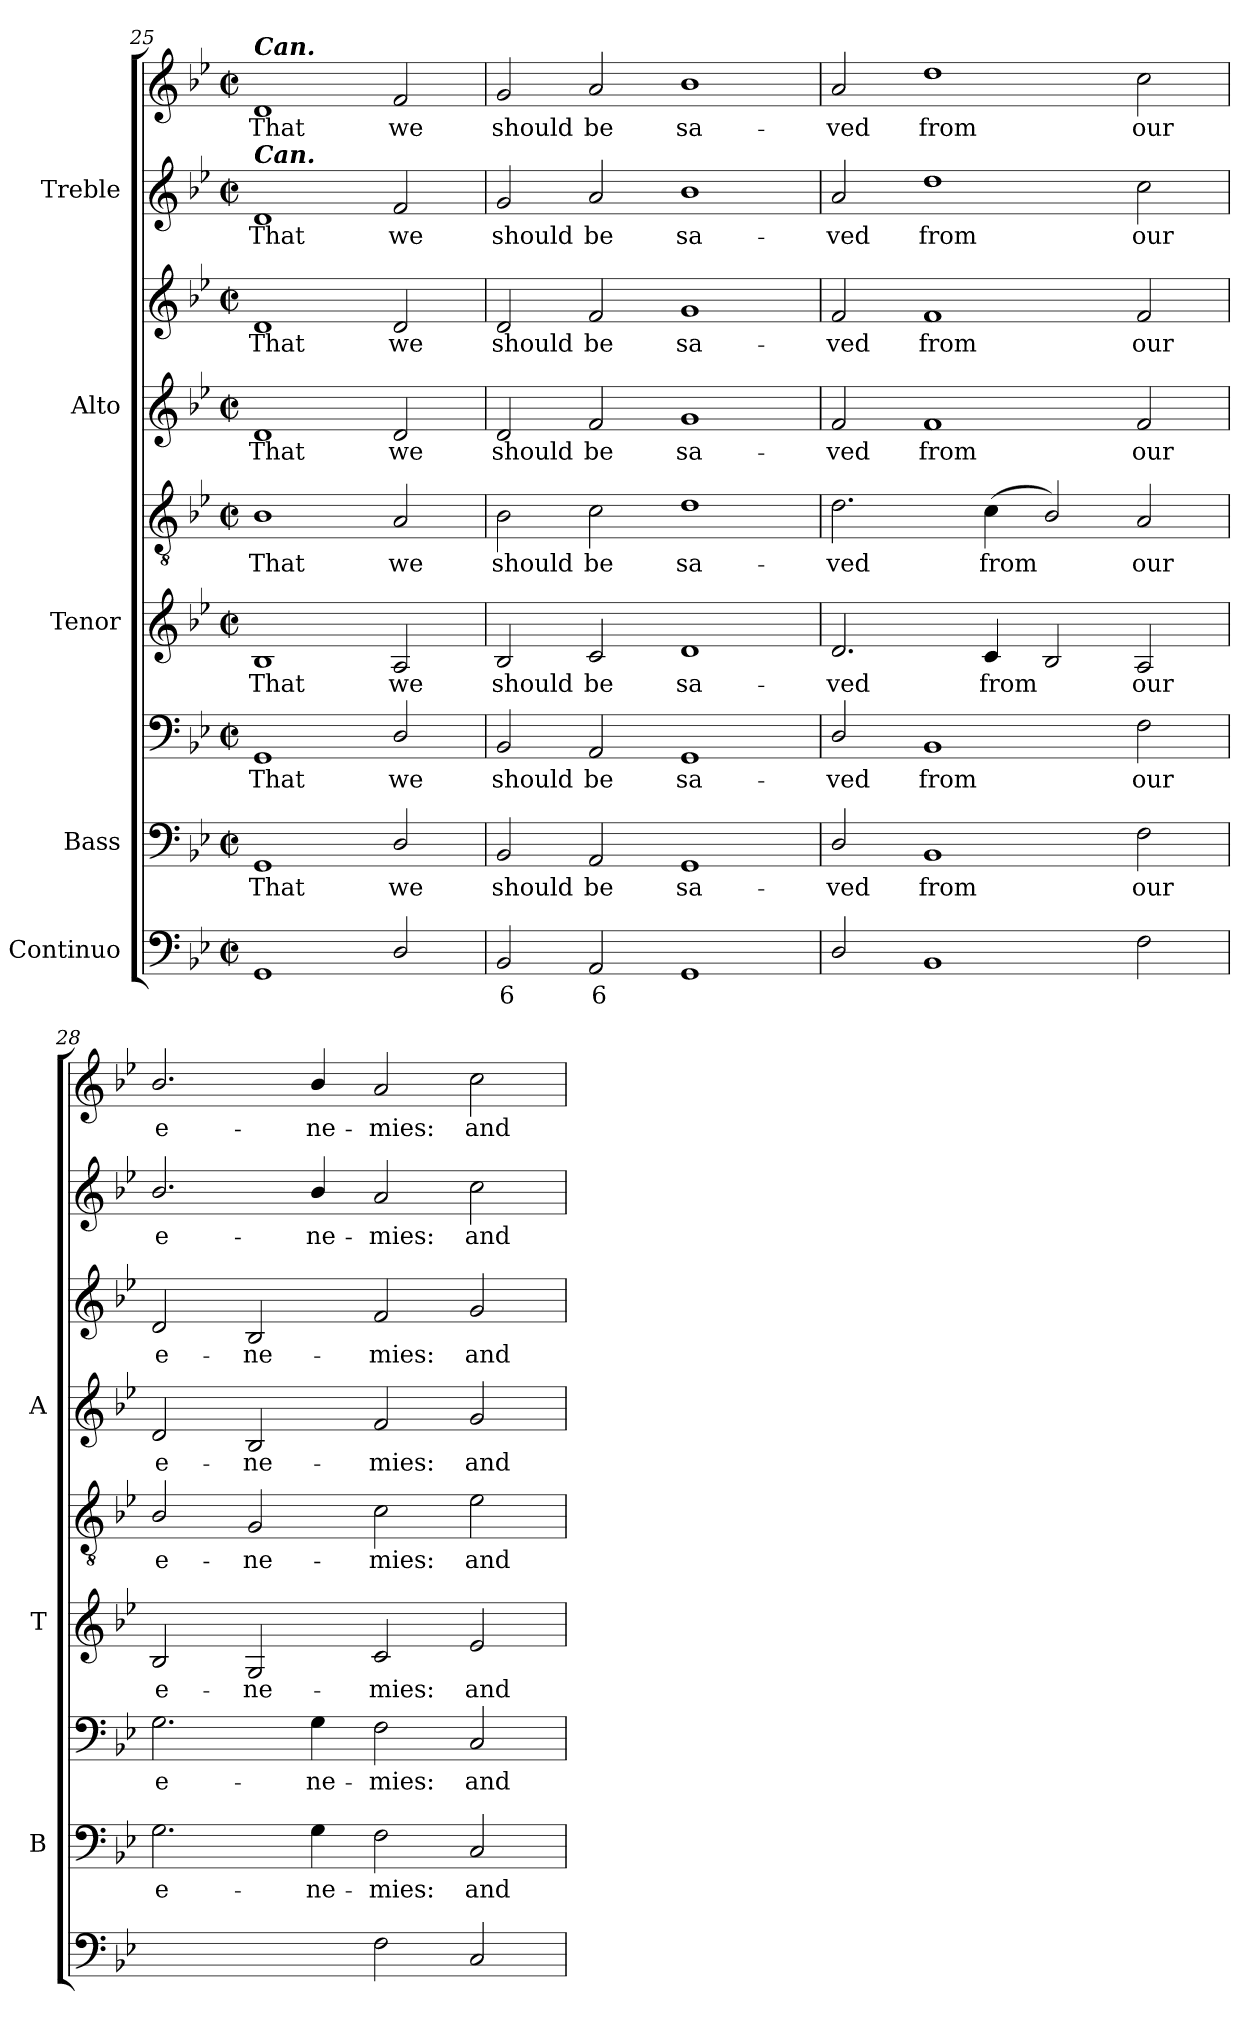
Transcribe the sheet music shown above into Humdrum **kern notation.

**kern	**text	**kern	**text	**kern	**text	**kern	**text	**kern	**text	**kern	**text	**kern	**text	**kern	**text	**kern	**text
*part5	*part5	*part4	*part4	*part4	*part4	*part3	*part3	*part3	*part3	*part2	*part2	*part2	*part2	*part1	*part1	*part1	*part1
*staff9	*staff9	*staff8	*staff8	*staff7	*staff7	*staff6	*staff6	*staff5	*staff5	*staff4	*staff4	*staff3	*staff3	*staff2	*staff2	*staff1	*staff1
*I"Continuo	*	*I"Bass	*	*	*	*I"Tenor	*	*	*	*I"Alto	*	*	*	*I"Treble	*	*	*
*	*	*I'B	*	*	*	*I'T	*	*	*	*I'A	*	*	*	*	*	*	*
*clefF4	*	*	*	*clefF4	*	*	*	*clefGv2	*	*	*	*clefG2	*	*	*	*clefG2	*
*k[b-e-]	*	*k[b-e-]	*	*k[b-e-]	*	*k[b-e-]	*	*k[b-e-]	*	*k[b-e-]	*	*k[b-e-]	*	*k[b-e-]	*	*k[b-e-]	*
*B-:	*	*B-:	*	*B-:	*	*B-:	*	*B-:	*	*B-:	*	*B-:	*	*B-:	*	*B-:	*
*M4/2	*	*M4/2	*	*M4/2	*	*M4/2	*	*M4/2	*	*M4/2	*	*M4/2	*	*M4/2	*	*M4/2	*
*met(c|)	*	*met(c|)	*	*met(c|)	*	*met(c|)	*	*met(c|)	*	*met(c|)	*	*met(c|)	*	*met(c|)	*	*met(c|)	*
=25	=25	=25	=25	=25	=25	=25	=25	=25	=25	=25	=25	=25	=25	=25	=25	=25	=25
!	!	!	!	!	!	!	!	!	!	!	!	!	!	!	!	!LO:TX:a:Bi:t=Can.	!
!	!	!	!	!	!	!	!	!	!	!	!	!	!	!LO:TX:a:Bi:t=Can.	!	!	!
!	!	!	!LO:LY:b	!	!LO:LY:b	!	!LO:LY:b	!	!LO:LY:b	!	!LO:LY:b	!	!LO:LY:b	!	!LO:LY:b	!	!LO:LY:b
1GG	.	1GG	That	1GG	That	1B-	That	1B-	That	1d	That	1d	That	1d	That	1d	That
!	!	!	!LO:LY:b	!	!LO:LY:b	!	!LO:LY:b	!	!LO:LY:b	!	!LO:LY:b	!	!LO:LY:b	!	!LO:LY:b	!	!LO:LY:b
2D/	.	2D/	we	2D/	we	2A	we	2A	we	2d	we	2d	we	2f	we	2f	we
=26	=26	=26	=26	=26	=26	=26	=26	=26	=26	=26	=26	=26	=26	=26	=26	=26	=26
!	!LO:LY:b	!	!LO:LY:b	!	!LO:LY:b	!	!LO:LY:b	!	!LO:LY:b	!	!LO:LY:b	!	!LO:LY:b	!	!LO:LY:b	!	!LO:LY:b
2BB-	6	2BB-	should	2BB-	should	2B-	should	2B-	should	2d	should	2d	should	2g	should	2g	should
!	!LO:LY:b	!	!LO:LY:b	!	!LO:LY:b	!	!LO:LY:b	!	!LO:LY:b	!	!LO:LY:b	!	!LO:LY:b	!	!LO:LY:b	!	!LO:LY:b
2AA	6	2AA	be	2AA	be	2c	be	2c	be	2f	be	2f	be	2a	be	2a	be
!	!	!	!LO:LY:b	!	!LO:LY:b	!	!LO:LY:b	!	!LO:LY:b	!	!LO:LY:b	!	!LO:LY:b	!	!LO:LY:b	!	!LO:LY:b
1GG	.	1GG	sa-	1GG	sa-	1d	sa-	1d	sa-	1g	sa-	1g	sa-	1b-	sa-	1b-	sa-
=27	=27	=27	=27	=27	=27	=27	=27	=27	=27	=27	=27	=27	=27	=27	=27	=27	=27
!	!	!	!LO:LY:b	!	!LO:LY:b	!	!LO:LY:b	!	!LO:LY:b	!	!LO:LY:b	!	!LO:LY:b	!	!LO:LY:b	!	!LO:LY:b
2D/	.	2D/	-ved	2D/	-ved	2.d	-ved	2.d	-ved	2f	-ved	2f	-ved	2a	-ved	2a	-ved
!	!	!	!LO:LY:b	!	!LO:LY:b	!	!	!	!	!	!LO:LY:b	!	!LO:LY:b	!	!LO:LY:b	!	!LO:LY:b
1BB-	.	1BB-	from	1BB-	from	.	.	.	.	1f	from	1f	from	1dd	from	1dd	from
!	!	!	!	!	!	!	!LO:LY:b	!	!LO:LY:b	!	!	!	!	!	!	!	!
.	.	.	.	.	.	4c	from	(<4c	from	.	.	.	.	.	.	.	.
.	.	.	.	.	.	2B-/	.	2B-/)	.	.	.	.	.	.	.	.	.
!	!	!	!LO:LY:b	!	!LO:LY:b	!	!LO:LY:b	!	!LO:LY:b	!	!LO:LY:b	!	!LO:LY:b	!	!LO:LY:b	!	!LO:LY:b
2F	.	2F	our	2F	our	2A	our	2A	our	2f	our	2f	our	2cc	our	2cc	our
=28	=28	=28	=28	=28	=28	=28	=28	=28	=28	=28	=28	=28	=28	=28	=28	=28	=28
!	!LO:LY:b	!	!LO:LY:b	!	!LO:LY:b	!	!LO:LY:b	!	!LO:LY:b	!	!LO:LY:b	!	!LO:LY:b	!	!LO:LY:b	!	!LO:LY:b
[2Gyy	7	2.G	e-	2.G	e-	2B-/	e-	2B-/	e-	2d	e-	2d	e-	2.b-/	e-	2.b-/	e-
!	!LO:LY:b	!	!	!	!	!	!LO:LY:b	!	!LO:LY:b	!	!LO:LY:b	!	!LO:LY:b	!	!	!	!
2Gyy]	6	.	.	.	.	2G	-ne-	2G	-ne-	2B-	-ne-	2B-	-ne-	.	.	.	.
!	!	!	!LO:LY:b	!	!LO:LY:b	!	!	!	!	!	!	!	!	!	!LO:LY:b	!	!LO:LY:b
.	.	4G	-ne-	4G	-ne-	.	.	.	.	.	.	.	.	4b-/	-ne-	4b-/	-ne-
!	!	!	!LO:LY:b	!	!LO:LY:b	!	!LO:LY:b	!	!LO:LY:b	!	!LO:LY:b	!	!LO:LY:b	!	!LO:LY:b	!	!LO:LY:b
2F	.	2F	-mies:	2F	-mies:	2c	-mies:	2c	-mies:	2f	-mies:	2f	-mies:	2a	-mies:	2a	-mies:
!	!	!	!LO:LY:b	!	!LO:LY:b	!	!LO:LY:b	!	!LO:LY:b	!	!LO:LY:b	!	!LO:LY:b	!	!LO:LY:b	!	!LO:LY:b
2C	.	2C	and	2C	and	2e-	and	2e-	and	2g	and	2g	and	2cc	and	2cc	and
=	=	=	=	=	=	=	=	=	=	=	=	=	=	=	=	=	=
*-	*-	*-	*-	*-	*-	*-	*-	*-	*-	*-	*-	*-	*-	*-	*-	*-	*-
